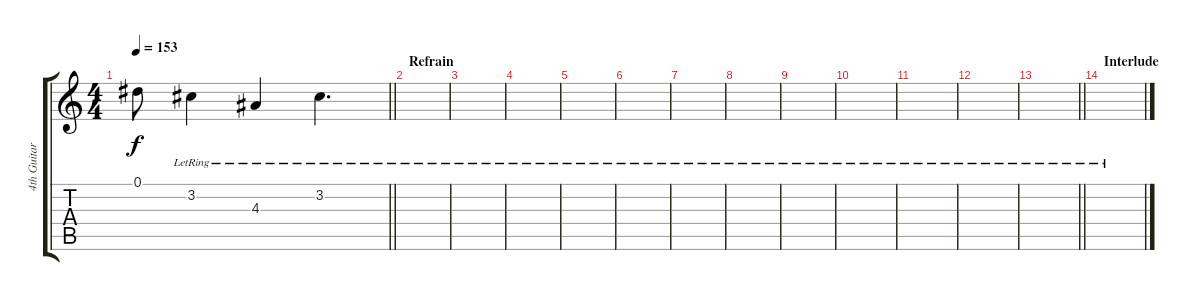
\track ("4th Guitar (Clean)" "4th Guitar") {instrument electricguitarclean}
\staff {score tabs}
\tuning (Eb4 Bb3 Gb3 Db3 Ab2 Eb2) {hide}
\ts (4 4)
\tempo 153
\clef g2
\barLineRight lightlight
\ks c
0.1{t}.8{dy f} 3.2{lr}.4 4.3{lr}.4 3.2{lr}.4{d} |
\section ("" "Refrain")
|
|
|
|
|
|
|
|
|
|
|
\barLineRight lightlight
|
\section ("" "Interlude")
